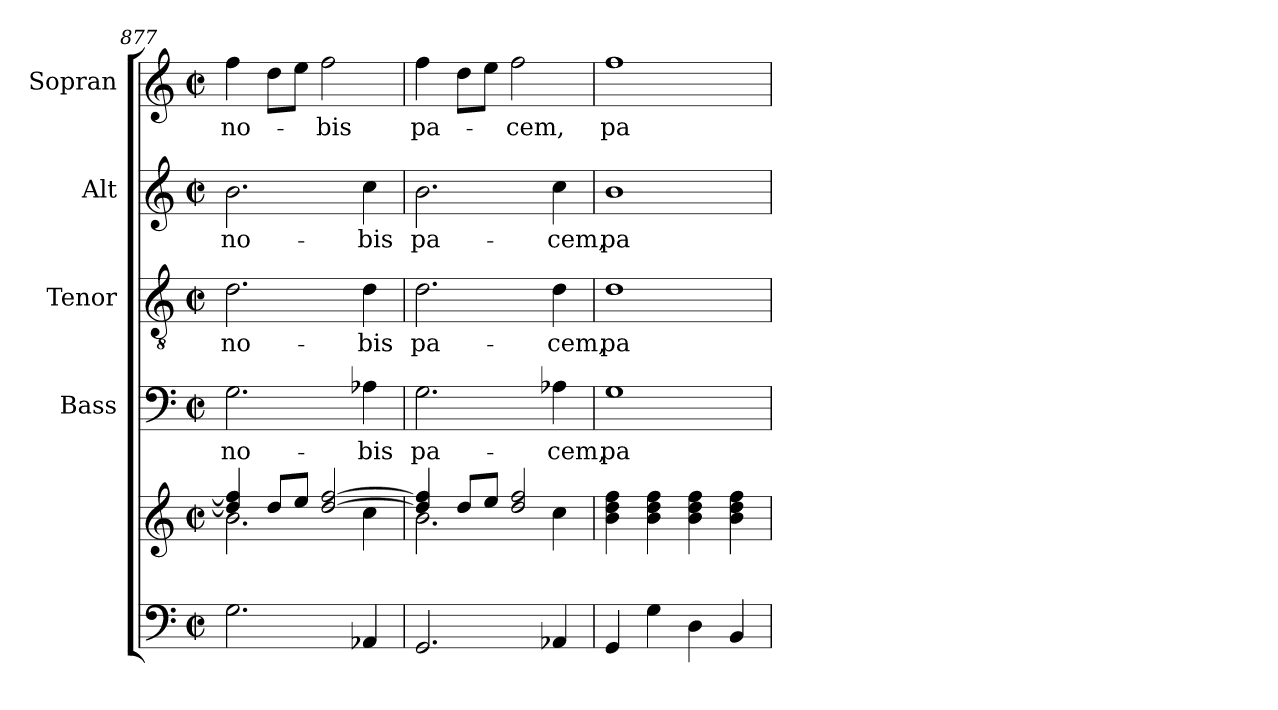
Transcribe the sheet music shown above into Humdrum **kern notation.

**kern	**kern	**kern	**text	**kern	**text	**kern	**text	**kern	**text
*part5	*part5	*part4	*part4	*part3	*part3	*part2	*part2	*part1	*part1
*staff6	*staff5	*staff4	*staff4	*staff3	*staff3	*staff2	*staff2	*staff1	*staff1
*	*	*I"Bass	*	*I"Tenor	*	*I"Alt	*	*I"Sopran	*
*	*	*I'B.	*	*I'T.	*	*I'A.	*	*I'S.	*
*clefF4	*clefG2	*clefF4	*	*clefGv2	*	*clefG2	*	*clefG2	*
*k[]	*k[]	*k[]	*	*k[]	*	*k[]	*	*k[]	*
*C:	*C:	*C:	*	*C:	*	*C:	*	*C:	*
*M2/2	*M2/2	*M2/2	*	*M2/2	*	*M2/2	*	*M2/2	*
*met(c|)	*met(c|)	*met(c|)	*	*met(c|)	*	*met(c|)	*	*met(c|)	*
=877	=877	=877	=877	=877	=877	=877	=877	=877	=877
*	*^	*	*	*	*	*	*	*	*
!	!	!	!	!LO:LY:b	!	!LO:LY:b	!	!LO:LY:b	!	!LO:LY:b
2.G\	4dd/] 4ff/]	2.b\	2.G\	no-	2.d\	no-	2.b\	no-	4ff\	no-
.	8dd/L	.	.	.	.	.	.	.	8dd\L	.
.	8ee/J	.	.	.	.	.	.	.	8ee\J	.
!	!	!	!	!	!	!	!	!	!	!LO:LY:b
.	[>2dd/ [>2ff/	.	.	.	.	.	.	.	2ff\	-bis
!	!	!	!	!LO:LY:b	!	!LO:LY:b	!	!LO:LY:b	!	!
4AA-X/	.	4cc\	4A-X\	-bis	4d\	-bis	4cc\	-bis	.	.
=878	=878	=878	=878	=878	=878	=878	=878	=878	=878	=878
!	!	!	!	!LO:LY:b	!	!LO:LY:b	!	!LO:LY:b	!	!LO:LY:b
2.GG/	4dd/] 4ff/]	2.b\	2.G\	pa-	2.d\	pa-	2.b\	pa-	4ff\	pa-
.	8dd/L	.	.	.	.	.	.	.	8dd\L	.
.	8ee/J	.	.	.	.	.	.	.	8ee\J	.
!	!	!	!	!	!	!	!	!	!	!LO:LY:b
.	2dd/ 2ff/	.	.	.	.	.	.	.	2ff\	-cem,
!	!	!	!	!LO:LY:b	!	!LO:LY:b	!	!LO:LY:b	!	!
4AA-X/	.	4cc\	4A-X\	-cem,	4d\	-cem,	4cc\	-cem,	.	.
!!LO:PB:g=z
=879	=879	=879	=879	=879	=879	=879	=879	=879	=879	=879
!	!	!	!	!LO:LY:b	!	!LO:LY:b	!	!LO:LY:b	!	!LO:LY:b
*	*v	*v	*	*	*	*	*	*	*	*
4GG/	4b\ 4dd\ 4ff\	1G	pa-	1d	pa-	1b	pa-	1ff	pa-
4G\	4b\ 4dd\ 4ff\	.	.	.	.	.	.	.	.
4D\	4b\ 4dd\ 4ff\	.	.	.	.	.	.	.	.
4BB/	4b\ 4dd\ 4ff\	.	.	.	.	.	.	.	.
=	=	=	=	=	=	=	=	=	=
*-	*-	*-	*-	*-	*-	*-	*-	*-	*-
